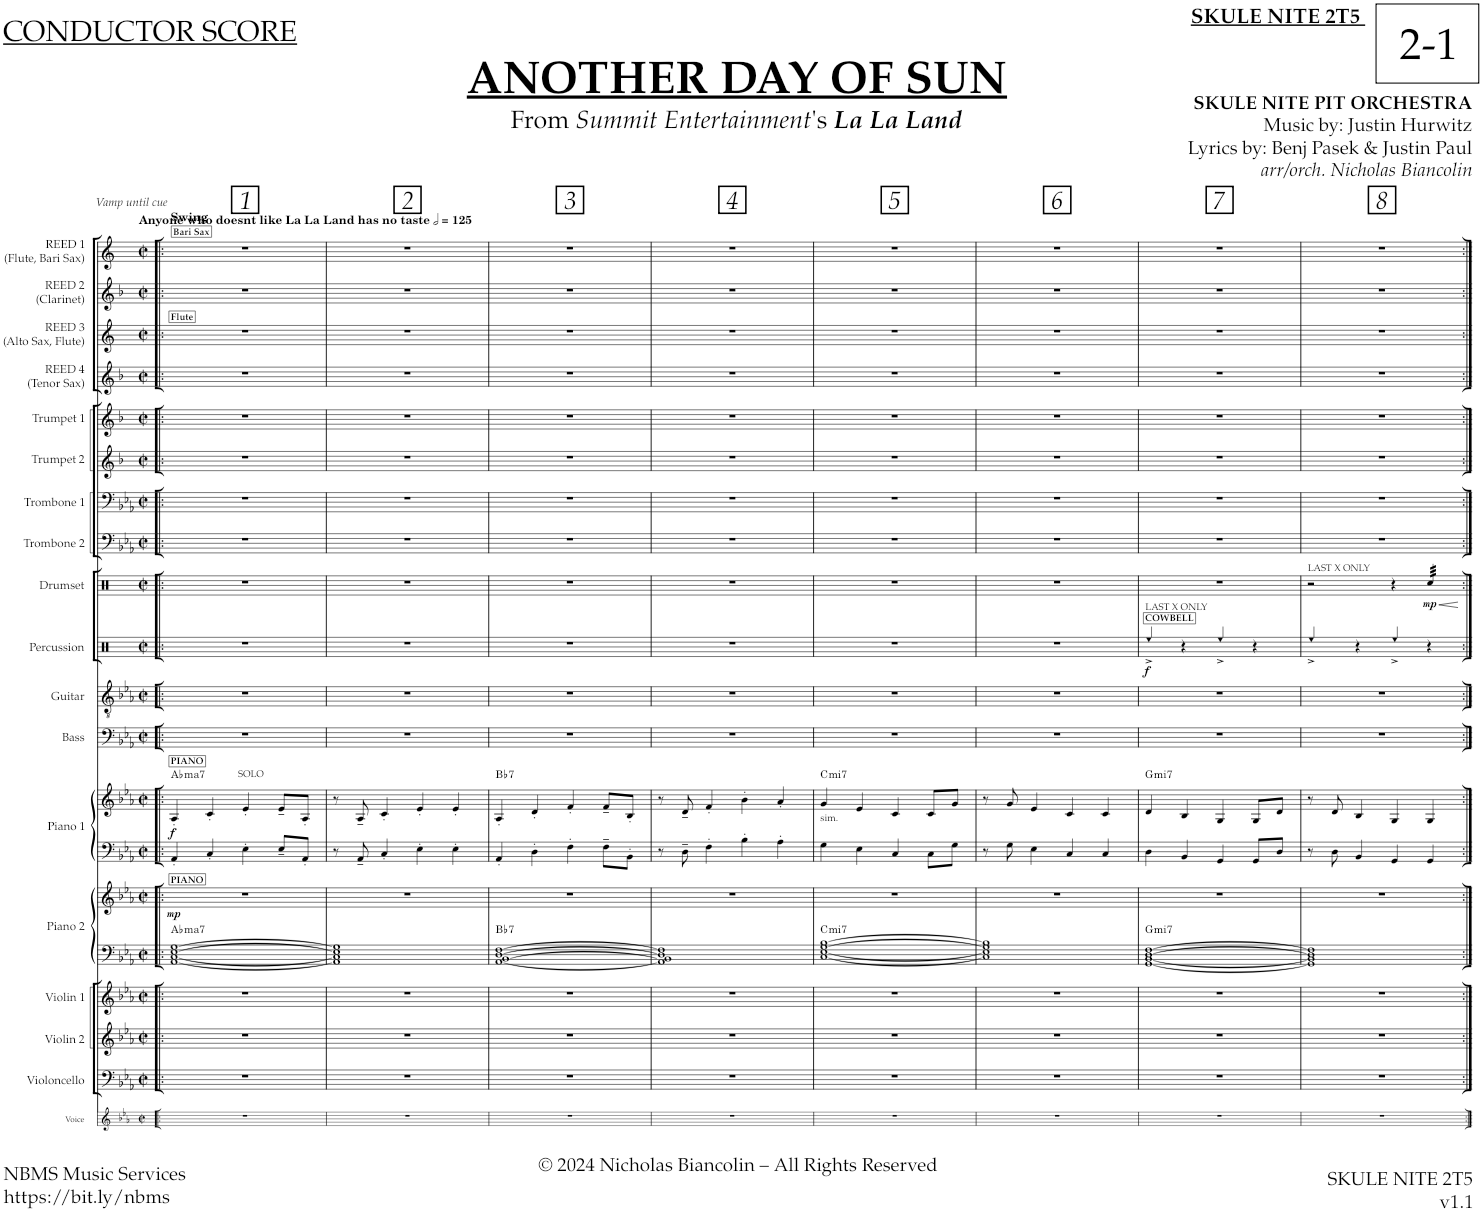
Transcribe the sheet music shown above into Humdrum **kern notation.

**kern	**kern	**kern	**kern	**kern	**kern	**dynam	**harte	**kern	**kern	**dynam	**harte	**kern	**kern	**kern	**dynam	**kern	**dynam	**kern	**kern	**kern	**kern	**kern	**kern	**kern	**kern
*part18	*part17	*part16	*part15	*part14	*part14	*part14	*part14	*part13	*part13	*part13	*part13	*part12	*part11	*part10	*part10	*part9	*part9	*part8	*part7	*part6	*part5	*part4	*part3	*part2	*part1
*staff20	*staff19	*staff18	*staff17	*staff16	*staff15	*staff15/16	*	*staff14	*staff13	*staff13/14	*	*staff12	*staff11	*staff10	*staff10	*staff9	*staff9	*staff8	*staff7	*staff6	*staff5	*staff4	*staff3	*staff2	*staff1
*I"Voice	*I"Violoncello	*I"Violin 2	*I"Violin 1	*I"Piano 2	*	*	*	*I"Piano 1	*	*	*	*I"Bass	*I"Guitar	*I"Percussion	*	*I"Drumset	*	*I"Trombone 2	*I"Trombone 1	*I"Trumpet 2	*I"Trumpet 1	*I"REED 4 (Tenor Sax)	*I"REED 3 (Alto Sax, Flute)	*I"REED 2 (Clarinet)	*I"Flute (Doubles Bari Sax)
*I'Vo.	*I'Vc.	*I'Vln. 2	*I'Vln. 1	*I'Pno. 2	*	*	*	*I'Pno. 1	*	*	*	*I'Bass	*I'Guit.	*I'Perc.	*	*I'Drs.	*	*I'Tbn. 2	*I'Tbn. 1	*I'Tpt. 2	*I'Tpt. 1	*I'Tenor	*I'Alto	*I'Clar.	*I'Fl. 1
*stria5	*	*	*	*	*	*	*	*	*	*	*	*	*	*	*	*	*	*	*	*	*	*	*	*	*
*clefG2	*clefF4	*clefG2	*clefG2	*clefF4	*clefG2	*	*	*clefF4	*clefG2	*	*	*clefF4	*clefGv2	*clefX	*	*clefX	*	*clefF4	*clefF4	*clefG2	*clefG2	*clefG2	*clefG2	*clefG2	*clefG2
*	*	*	*	*	*	*	*	*	*	*	*	*Trd7c12	*	*	*	*	*	*	*	*Trd1c2	*Trd1c2	*Trd8c14	*Trd5c9	*Trd1c2	*Trd12c21
*k[b-e-a-]	*k[b-e-a-]	*k[b-e-a-]	*k[b-e-a-]	*k[b-e-a-]	*k[b-e-a-]	*	*	*k[b-e-a-]	*k[b-e-a-]	*	*	*k[b-e-a-]	*k[b-e-a-]	*k[]	*	*k[]	*	*k[b-e-a-]	*k[b-e-a-]	*k[b-]	*k[b-]	*k[b-]	*k[]	*k[b-]	*k[]
*M2/2	*M2/2	*M2/2	*M2/2	*M2/2	*M2/2	*	*	*M2/2	*M2/2	*	*	*M2/2	*M2/2	*M2/2	*	*M2/2	*	*M2/2	*M2/2	*M2/2	*M2/2	*M2/2	*M2/2	*M2/2	*M2/2
*met(c|)	*met(c|)	*met(c|)	*met(c|)	*met(c|)	*met(c|)	*	*	*met(c|)	*met(c|)	*	*	*met(c|)	*met(c|)	*met(c|)	*	*met(c|)	*	*met(c|)	*met(c|)	*met(c|)	*met(c|)	*met(c|)	*met(c|)	*met(c|)	*met(c|)
*MM250	*MM250	*MM250	*MM250	*MM250	*MM250	*	*	*MM250	*MM250	*	*	*MM250	*MM250	*MM250	*	*MM250	*	*MM250	*MM250	*MM250	*MM250	*MM250	*MM250	*MM250	*MM250
=1!|:	=1!|:	=1!|:	=1!|:	=1!|:	=1!|:	=1!|:	=1!|:	=1!|:	=1!|:	=1!|:	=1!|:	=1!|:	=1!|:	=1!|:	=1!|:	=1!|:	=1!|:	=1!|:	=1!|:	=1!|:	=1!|:	=1!|:	=1!|:	=1!|:	=1!|:
!	!	!	!	!	!	!	!	!	!	!	!	!	!	!	!	!	!	!	!	!	!	!	!	!	!LO:TX:a:B:t=Anyone who doesnt like La La Land has no taste
!	!	!	!	!	!	!	!	!	!	!	!	!	!	!	!	!	!	!	!	!	!	!	!	!	!LO:TX:a:i:t=Vamp until cue
!	!	!	!	!	!	!	!	!	!	!	!	!	!	!	!	!	!	!	!	!	!	!	!	!	!LO:TX:a:B:t=Bari Sax
!	!	!	!	!	!	!	!	!	!	!	!	!	!	!	!	!	!	!	!	!	!	!	!	!	!LO:TX:a:B:t=Swing
!	!	!	!	!	!	!	!	!	!	!	!	!	!	!	!	!	!	!	!	!	!	!	!LO:TX:a:B:t=Flute	!	!
!	!	!	!	!	!	!	!	!	!LO:TX:a:t=SOLO	!	!	!	!	!	!	!	!	!	!	!	!	!	!	!	!
!	!	!	!	!	!	!	!	!	!LO:TX:a:B:t=PIANO	!	!	!	!	!	!	!	!	!	!	!	!	!	!	!	!
!	!	!	!	!	!LO:TX:a:B:t=PIANO	!	!	!	!	!	!	!	!	!	!	!	!	!	!	!	!	!	!	!	!
!	!	!	!	!	!	!LO:DY:b	!LO:H:kt=ma7	!	!	!LO:DY:b	!LO:H:kt=ma7	!	!	!	!	!	!	!	!	!	!	!	!	!	!
1r	1r	1r	1r	[1AA- [1C [1E- [1G	1r	mp	Ab:maj7	4AA-'/	4A-'/	f	Ab:maj7	1r	1r	1r	.	1r	.	1r	1r	1r	1r	1r	1r	1r	1r
.	.	.	.	.	.	.	.	4C'/	4c'/	.	.	.	.	.	.	.	.	.	.	.	.	.	.	.	.
.	.	.	.	.	.	.	.	4E-'\	4e-'/	.	.	.	.	.	.	.	.	.	.	.	.	.	.	.	.
.	.	.	.	.	.	.	.	8E-~/L	8e-~/L	.	.	.	.	.	.	.	.	.	.	.	.	.	.	.	.
.	.	.	.	.	.	.	.	8AA-'/J	8A-'/J	.	.	.	.	.	.	.	.	.	.	.	.	.	.	.	.
=2	=2	=2	=2	=2	=2	=2	=2	=2	=2	=2	=2	=2	=2	=2	=2	=2	=2	=2	=2	=2	=2	=2	=2	=2	=2
1r	1r	1r	1r	1AA-] 1C] 1E-] 1G]	1r	.	.	8r	8r	.	.	1r	1r	1r	.	1r	.	1r	1r	1r	1r	1r	1r	1r	1r
.	.	.	.	.	.	.	.	8AA-~/	8A-~/	.	.	.	.	.	.	.	.	.	.	.	.	.	.	.	.
.	.	.	.	.	.	.	.	4C'/	4c'/	.	.	.	.	.	.	.	.	.	.	.	.	.	.	.	.
.	.	.	.	.	.	.	.	4E-'\	4e-'/	.	.	.	.	.	.	.	.	.	.	.	.	.	.	.	.
.	.	.	.	.	.	.	.	4E-'\	4e-'/	.	.	.	.	.	.	.	.	.	.	.	.	.	.	.	.
=3	=3	=3	=3	=3	=3	=3	=3	=3	=3	=3	=3	=3	=3	=3	=3	=3	=3	=3	=3	=3	=3	=3	=3	=3	=3
!	!	!	!	!	!	!	!LO:H:kt=7	!	!	!	!LO:H:kt=7	!	!	!	!	!	!	!	!	!	!	!	!	!	!
1r	1r	1r	1r	[1AA- [1BB- [1D [1F	1r	.	Bb:7	4AA-'/	4A-'/	.	Bb:7	1r	1r	1r	.	1r	.	1r	1r	1r	1r	1r	1r	1r	1r
.	.	.	.	.	.	.	.	4D'\	4d'/	.	.	.	.	.	.	.	.	.	.	.	.	.	.	.	.
.	.	.	.	.	.	.	.	4F'\	4f'/	.	.	.	.	.	.	.	.	.	.	.	.	.	.	.	.
.	.	.	.	.	.	.	.	8F~\L	8f~/L	.	.	.	.	.	.	.	.	.	.	.	.	.	.	.	.
.	.	.	.	.	.	.	.	8BB-'\J	8B-'/J	.	.	.	.	.	.	.	.	.	.	.	.	.	.	.	.
=4	=4	=4	=4	=4	=4	=4	=4	=4	=4	=4	=4	=4	=4	=4	=4	=4	=4	=4	=4	=4	=4	=4	=4	=4	=4
1r	1r	1r	1r	1AA-] 1BB-] 1D] 1F]	1r	.	.	8r	8r	.	.	1r	1r	1r	.	1r	.	1r	1r	1r	1r	1r	1r	1r	1r
.	.	.	.	.	.	.	.	8D~\	8d~/	.	.	.	.	.	.	.	.	.	.	.	.	.	.	.	.
.	.	.	.	.	.	.	.	4F'\	4f'/	.	.	.	.	.	.	.	.	.	.	.	.	.	.	.	.
.	.	.	.	.	.	.	.	4B-'\	4b-'\	.	.	.	.	.	.	.	.	.	.	.	.	.	.	.	.
.	.	.	.	.	.	.	.	4A-'\	4a-'/	.	.	.	.	.	.	.	.	.	.	.	.	.	.	.	.
=5	=5	=5	=5	=5	=5	=5	=5	=5	=5	=5	=5	=5	=5	=5	=5	=5	=5	=5	=5	=5	=5	=5	=5	=5	=5
!	!	!	!	!	!	!	!LO:H:kt=mi7	!	!LO:TX:b:t=sim.	!	!LO:H:kt=mi7	!	!	!	!	!	!	!	!	!	!	!	!	!	!
1r	1r	1r	1r	[1C [1E- [1G [1B-	1r	.	C:min7	4G\	4g/	.	C:min7	1r	1r	1r	.	1r	.	1r	1r	1r	1r	1r	1r	1r	1r
.	.	.	.	.	.	.	.	4E-\	4e-/	.	.	.	.	.	.	.	.	.	.	.	.	.	.	.	.
.	.	.	.	.	.	.	.	4C/	4c/	.	.	.	.	.	.	.	.	.	.	.	.	.	.	.	.
.	.	.	.	.	.	.	.	8C\L	8c/L	.	.	.	.	.	.	.	.	.	.	.	.	.	.	.	.
.	.	.	.	.	.	.	.	8G\J	8g/J	.	.	.	.	.	.	.	.	.	.	.	.	.	.	.	.
=6	=6	=6	=6	=6	=6	=6	=6	=6	=6	=6	=6	=6	=6	=6	=6	=6	=6	=6	=6	=6	=6	=6	=6	=6	=6
1r	1r	1r	1r	1C] 1E-] 1G] 1B-]	1r	.	.	8r	8r	.	.	1r	1r	1r	.	1r	.	1r	1r	1r	1r	1r	1r	1r	1r
.	.	.	.	.	.	.	.	8G\	8g/	.	.	.	.	.	.	.	.	.	.	.	.	.	.	.	.
.	.	.	.	.	.	.	.	4E-\	4e-/	.	.	.	.	.	.	.	.	.	.	.	.	.	.	.	.
.	.	.	.	.	.	.	.	4C/	4c/	.	.	.	.	.	.	.	.	.	.	.	.	.	.	.	.
.	.	.	.	.	.	.	.	4C/	4c/	.	.	.	.	.	.	.	.	.	.	.	.	.	.	.	.
=7	=7	=7	=7	=7	=7	=7	=7	=7	=7	=7	=7	=7	=7	=7	=7	=7	=7	=7	=7	=7	=7	=7	=7	=7	=7
!	!	!	!	!	!	!	!	!	!	!	!	!	!	!LO:TX:a:B:t=COWBELL	!	!	!	!	!	!	!	!	!	!	!
!	!	!	!	!	!	!	!	!	!	!	!	!	!	!LO:TX:a:t=LAST X ONLY	!	!	!	!	!	!	!	!	!	!	!
!	!	!	!	!	!	!	!LO:H:kt=mi7	!	!	!	!LO:H:kt=mi7	!	!	!	!LO:DY:b	!	!	!	!	!	!	!	!	!	!
1r	1r	1r	1r	[1GG [1BB- [1D [1F	1r	.	G:min7	4D\	4d/	.	G:min7	1r	1r	4Ree^/	f	1r	.	1r	1r	1r	1r	1r	1r	1r	1r
.	.	.	.	.	.	.	.	4BB-/	4B-/	.	.	.	.	4r	.	.	.	.	.	.	.	.	.	.	.
.	.	.	.	.	.	.	.	4GG/	4G/	.	.	.	.	4Ree^/	.	.	.	.	.	.	.	.	.	.	.
.	.	.	.	.	.	.	.	8GG/L	8G/L	.	.	.	.	4r	.	.	.	.	.	.	.	.	.	.	.
.	.	.	.	.	.	.	.	8D/J	8d/J	.	.	.	.	.	.	.	.	.	.	.	.	.	.	.	.
=8	=8	=8	=8	=8	=8	=8	=8	=8	=8	=8	=8	=8	=8	=8	=8	=8	=8	=8	=8	=8	=8	=8	=8	=8	=8
!	!	!	!	!	!	!	!	!	!	!	!	!	!	!	!	!LO:TX:a:t=LAST X ONLY	!	!	!	!	!	!	!	!	!
1r	1r	1r	1r	1GG] 1BB-] 1D] 1F]	1r	.	.	8r	8r	.	.	1r	1r	4Ree^/	.	2r	.	1r	1r	1r	1r	1r	1r	1r	1r
.	.	.	.	.	.	.	.	8D\	8d/	.	.	.	.	.	.	.	.	.	.	.	.	.	.	.	.
.	.	.	.	.	.	.	.	4BB-/	4B-/	.	.	.	.	4r	.	.	.	.	.	.	.	.	.	.	.
.	.	.	.	.	.	.	.	4GG/	4G/	.	.	.	.	4Ree^/	.	4r	.	.	.	.	.	.	.	.	.
!	!	!	!	!	!	!	!	!	!	!	!	!	!	!	!	!	!LO:HP:b	!	!	!	!	!	!	!	!
!	!	!	!	!	!	!	!	!	!	!	!	!	!	!	!	!	!LO:DY:n=1:b	!	!	!	!	!	!	!	!
*	*	*	*	*	*	*	*	*	*	*	*	*	*	*	*	*tremolo	*	*	*	*	*	*	*	*	*
.	.	.	.	.	.	.	.	4GG/	4G/	.	.	.	.	4r	.	32Rcc/LLL	< mp	.	.	.	.	.	.	.	.
.	.	.	.	.	.	.	.	.	.	.	.	.	.	.	.	32Rcc/	.	.	.	.	.	.	.	.	.
.	.	.	.	.	.	.	.	.	.	.	.	.	.	.	.	32Rcc/	.	.	.	.	.	.	.	.	.
.	.	.	.	.	.	.	.	.	.	.	.	.	.	.	.	32Rcc/	.	.	.	.	.	.	.	.	.
.	.	.	.	.	.	.	.	.	.	.	.	.	.	.	.	32Rcc/	.	.	.	.	.	.	.	.	.
.	.	.	.	.	.	.	.	.	.	.	.	.	.	.	.	32Rcc/	.	.	.	.	.	.	.	.	.
.	.	.	.	.	.	.	.	.	.	.	.	.	.	.	.	32Rcc/	.	.	.	.	.	.	.	.	.
.	.	.	.	.	.	.	.	.	.	.	.	.	.	.	.	32Rcc/JJJ	.	.	.	.	.	.	.	.	.
*	*	*	*	*	*	*	*	*	*	*	*	*	*	*	*	*Xtremolo	*	*	*	*	*	*	*	*	*
.	.	.	.	.	.	.	.	.	.	.	.	.	.	.	.	.	[	.	.	.	.	.	.	.	.
=:|!	=:|!	=:|!	=:|!	=:|!	=:|!	=:|!	=:|!	=:|!	=:|!	=:|!	=:|!	=:|!	=:|!	=:|!	=:|!	=:|!	=:|!	=:|!	=:|!	=:|!	=:|!	=:|!	=:|!	=:|!	=:|!
*-	*-	*-	*-	*-	*-	*-	*-	*-	*-	*-	*-	*-	*-	*-	*-	*-	*-	*-	*-	*-	*-	*-	*-	*-	*-
